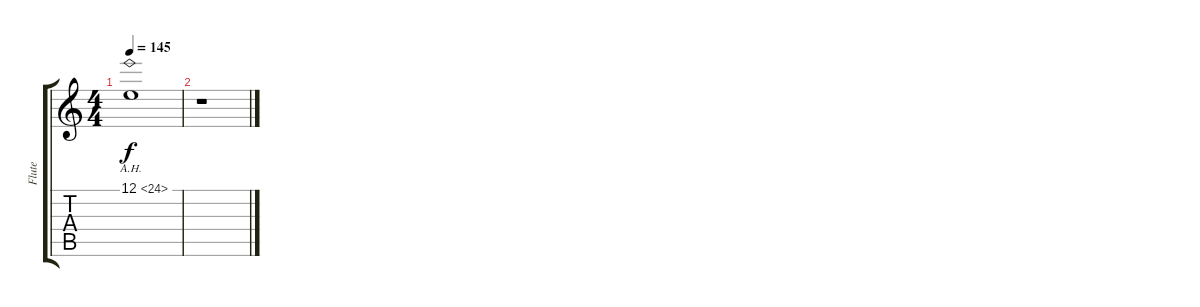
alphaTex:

\track ("Flute" "Flute") {instrument flute}
\staff {score tabs}
\tuning (E4 B3 G3 D3 A2 E2) {hide}
\ts (4 4)
\tempo 145
\clef g2
\ks c
12.1{ah 12}.1{dy f} |
r.1
